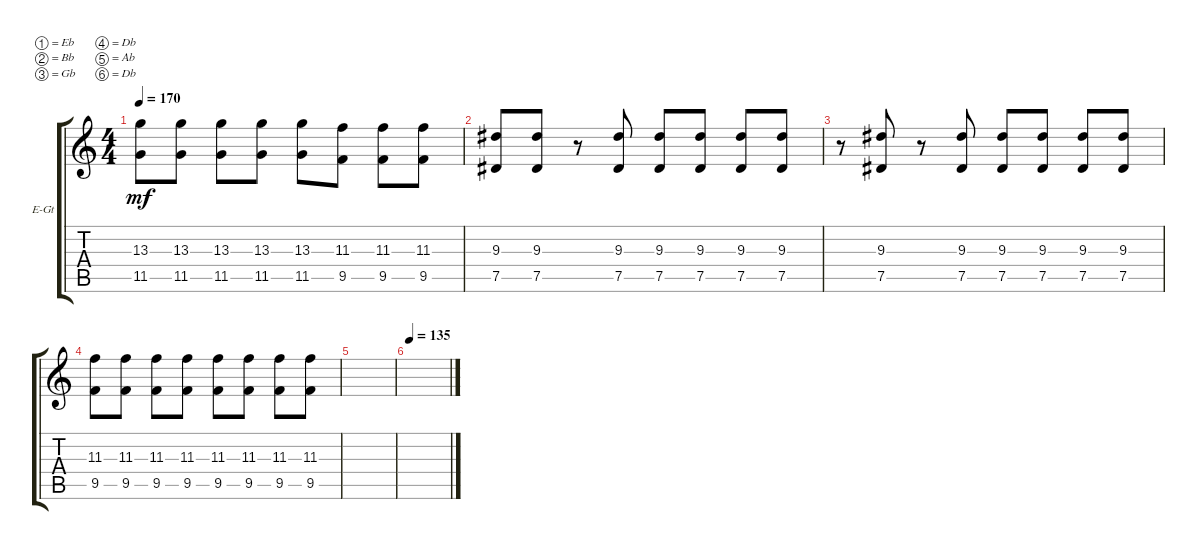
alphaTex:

\defaultSystemsLayout 4
\bracketExtendMode groupsimilarinstruments
\firstSystemTrackNameOrientation horizontal
\otherSystemsTrackNameOrientation horizontal
\track ("Electric Guitar" "E-Gt") {instrument distortionguitar}
\staff {score tabs}
\tuning (Eb4 Bb3 Gb3 Db3 Ab2 Db2)
\ts (4 4)
\tempo 170
\clef g2
\ks c
(11.5 13.3).8{dy mf} (11.5 13.3).8 (11.5 13.3).8 (11.5 13.3).8 (11.5 13.3).8 (9.5 11.3).8 (9.5 11.3).8 (9.5 11.3).8 |
(7.5 9.3).8 (7.5 9.3).8 r.8 (7.5 9.3).8 (7.5 9.3).8 (7.5 9.3).8 (7.5 9.3).8 (7.5 9.3).8 |
r.8 (7.5 9.3).8 r.8 (7.5 9.3).8 (7.5 9.3).8 (7.5 9.3).8 (7.5 9.3).8 (7.5 9.3).8 |
(11.3 9.5).8 (9.5 11.3).8 (9.5 11.3).8 (9.5 11.3).8 (9.5 11.3).8 (9.5 11.3).8 (9.5 11.3).8 (9.5 11.3).8 |
|
\tempo (135 0.025)
